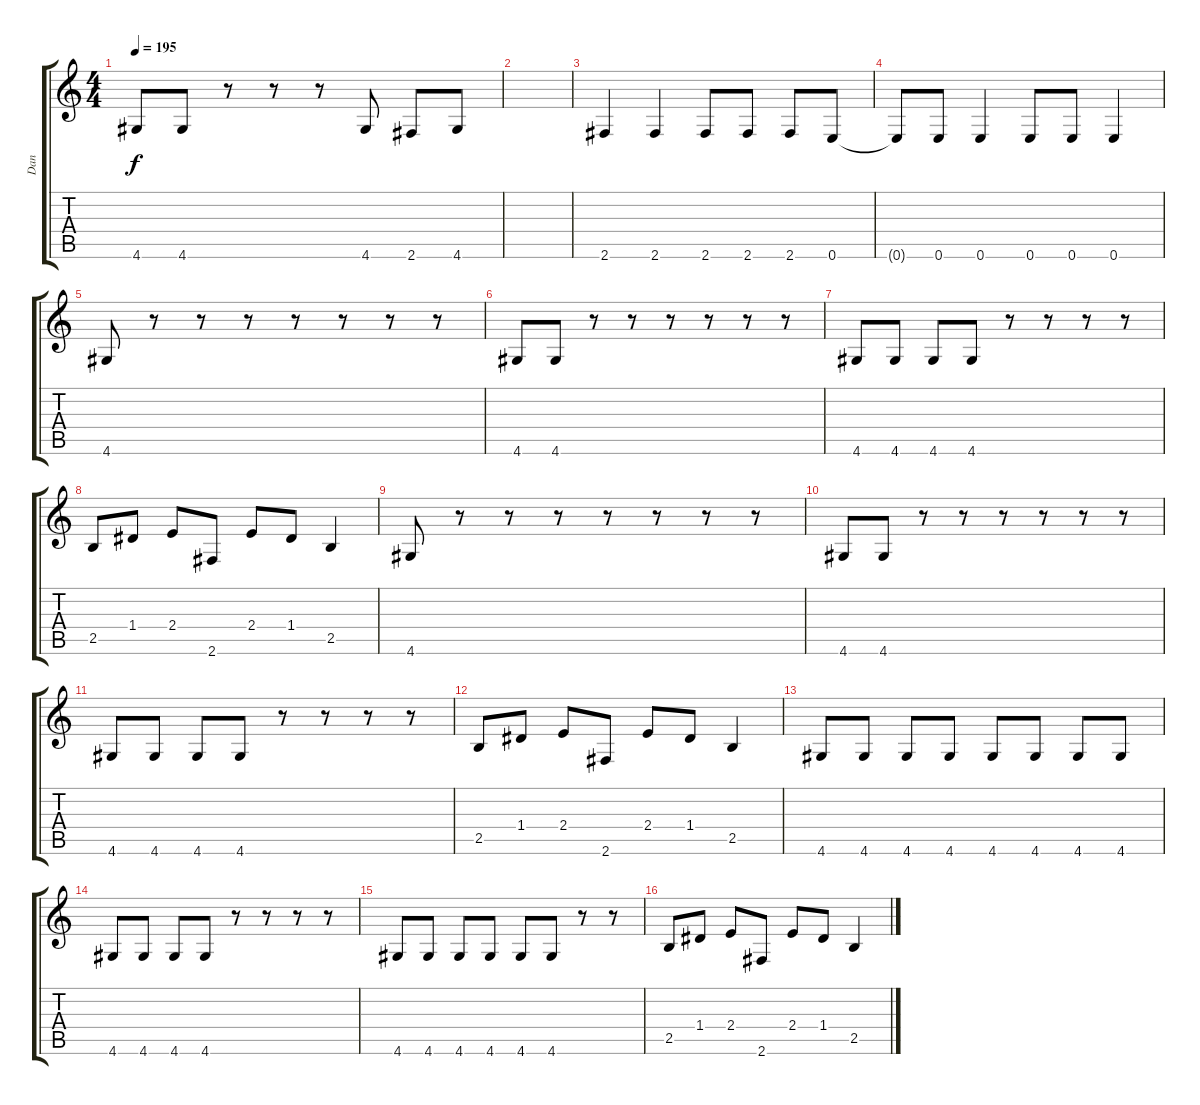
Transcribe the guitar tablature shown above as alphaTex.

\track ("Dan" "Dan") {instrument electricbassfinger}
\staff {score tabs}
\tuning (E4 B3 G3 D3 A2 E2) {hide}
\ts (4 4)
\tempo 195
\clef g2
\ks c
4.6.8{dy f} 4.6.8 r.8 r.8 r.8 4.6.8 2.6.8 4.6.8 |
|
2.6.4 2.6.4 2.6.8 2.6.8 2.6.8 0.6.8 |
0.6{t}.8 0.6.8 0.6.4 0.6.8 0.6.8 0.6.4 |
4.6.8 r.8 r.8 r.8 r.8 r.8 r.8 r.8 |
4.6.8 4.6.8 r.8 r.8 r.8 r.8 r.8 r.8 |
4.6.8 4.6.8 4.6.8 4.6.8 r.8 r.8 r.8 r.8 |
2.5.8 1.4.8 2.4.8 2.6.8 2.4.8 1.4.8 2.5.4 |
4.6.8 r.8 r.8 r.8 r.8 r.8 r.8 r.8 |
4.6.8 4.6.8 r.8 r.8 r.8 r.8 r.8 r.8 |
4.6.8 4.6.8 4.6.8 4.6.8 r.8 r.8 r.8 r.8 |
2.5.8 1.4.8 2.4.8 2.6.8 2.4.8 1.4.8 2.5.4 |
4.6.8 4.6.8 4.6.8 4.6.8 4.6.8 4.6.8 4.6.8 4.6.8 |
4.6.8 4.6.8 4.6.8 4.6.8 r.8 r.8 r.8 r.8 |
4.6.8 4.6.8 4.6.8 4.6.8 4.6.8 4.6.8 r.8 r.8 |
2.5.8 1.4.8 2.4.8 2.6.8 2.4.8 1.4.8 2.5.4
